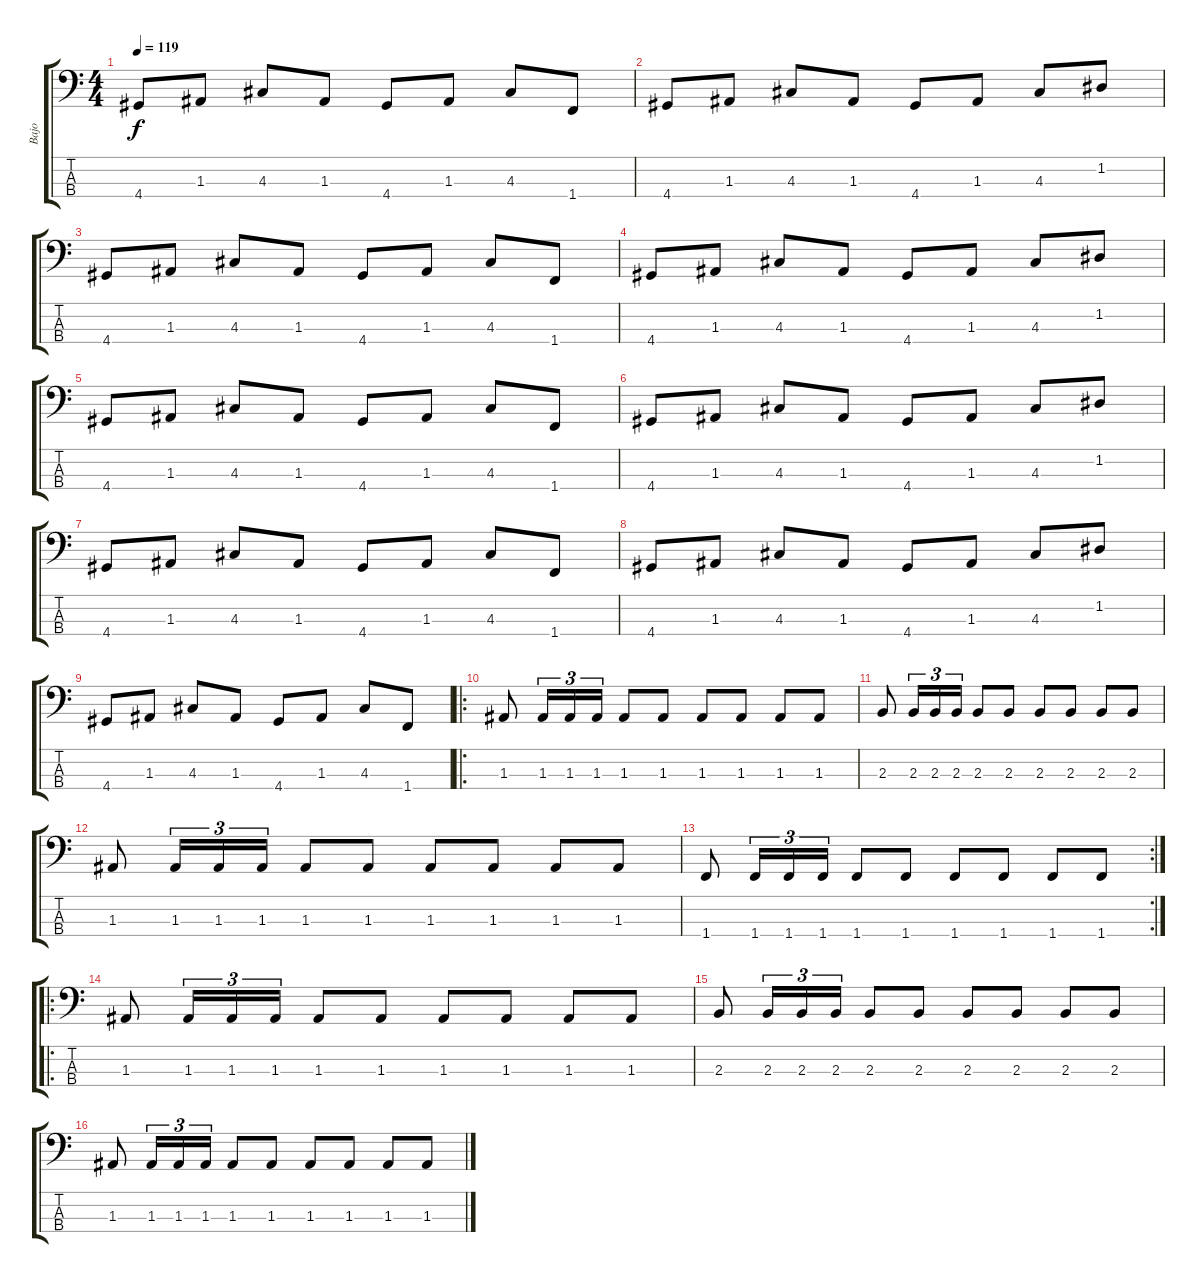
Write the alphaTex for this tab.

\track ("Bajo" "Bajo") {instrument slapbass1}
\staff {score tabs}
\tuning (G2 D2 A1 E1) {hide}
\ts (4 4)
\tempo 119
\clef f4
\ks c
4.4.8{dy f} 1.3.8 4.3.8 1.3.8 4.4.8 1.3.8 4.3.8 1.4.8 |
4.4.8 1.3.8 4.3.8 1.3.8 4.4.8 1.3.8 4.3.8 1.2.8 |
4.4.8 1.3.8 4.3.8 1.3.8 4.4.8 1.3.8 4.3.8 1.4.8 |
4.4.8 1.3.8 4.3.8 1.3.8 4.4.8 1.3.8 4.3.8 1.2.8 |
4.4.8 1.3.8 4.3.8 1.3.8 4.4.8 1.3.8 4.3.8 1.4.8 |
4.4.8 1.3.8 4.3.8 1.3.8 4.4.8 1.3.8 4.3.8 1.2.8 |
4.4.8 1.3.8 4.3.8 1.3.8 4.4.8 1.3.8 4.3.8 1.4.8 |
4.4.8 1.3.8 4.3.8 1.3.8 4.4.8 1.3.8 4.3.8 1.2.8 |
4.4.8 1.3.8 4.3.8 1.3.8 4.4.8 1.3.8 4.3.8 1.4.8 |
\ro
1.3.8 1.3.16{tu (3 2)} 1.3.16{tu (3 2)} 1.3.16{tu (3 2)} 1.3.8 1.3.8 1.3.8 1.3.8 1.3.8 1.3.8 |
2.3.8 2.3.16{tu (3 2)} 2.3.16{tu (3 2)} 2.3.16{tu (3 2)} 2.3.8 2.3.8 2.3.8 2.3.8 2.3.8 2.3.8 |
1.3.8 1.3.16{tu (3 2)} 1.3.16{tu (3 2)} 1.3.16{tu (3 2)} 1.3.8 1.3.8 1.3.8 1.3.8 1.3.8 1.3.8 |
\rc 2
1.4.8 1.4.16{tu (3 2)} 1.4.16{tu (3 2)} 1.4.16{tu (3 2)} 1.4.8 1.4.8 1.4.8 1.4.8 1.4.8 1.4.8 |
\ro
1.3.8 1.3.16{tu (3 2)} 1.3.16{tu (3 2)} 1.3.16{tu (3 2)} 1.3.8 1.3.8 1.3.8 1.3.8 1.3.8 1.3.8 |
2.3.8 2.3.16{tu (3 2)} 2.3.16{tu (3 2)} 2.3.16{tu (3 2)} 2.3.8 2.3.8 2.3.8 2.3.8 2.3.8 2.3.8 |
1.3.8 1.3.16{tu (3 2)} 1.3.16{tu (3 2)} 1.3.16{tu (3 2)} 1.3.8 1.3.8 1.3.8 1.3.8 1.3.8 1.3.8
